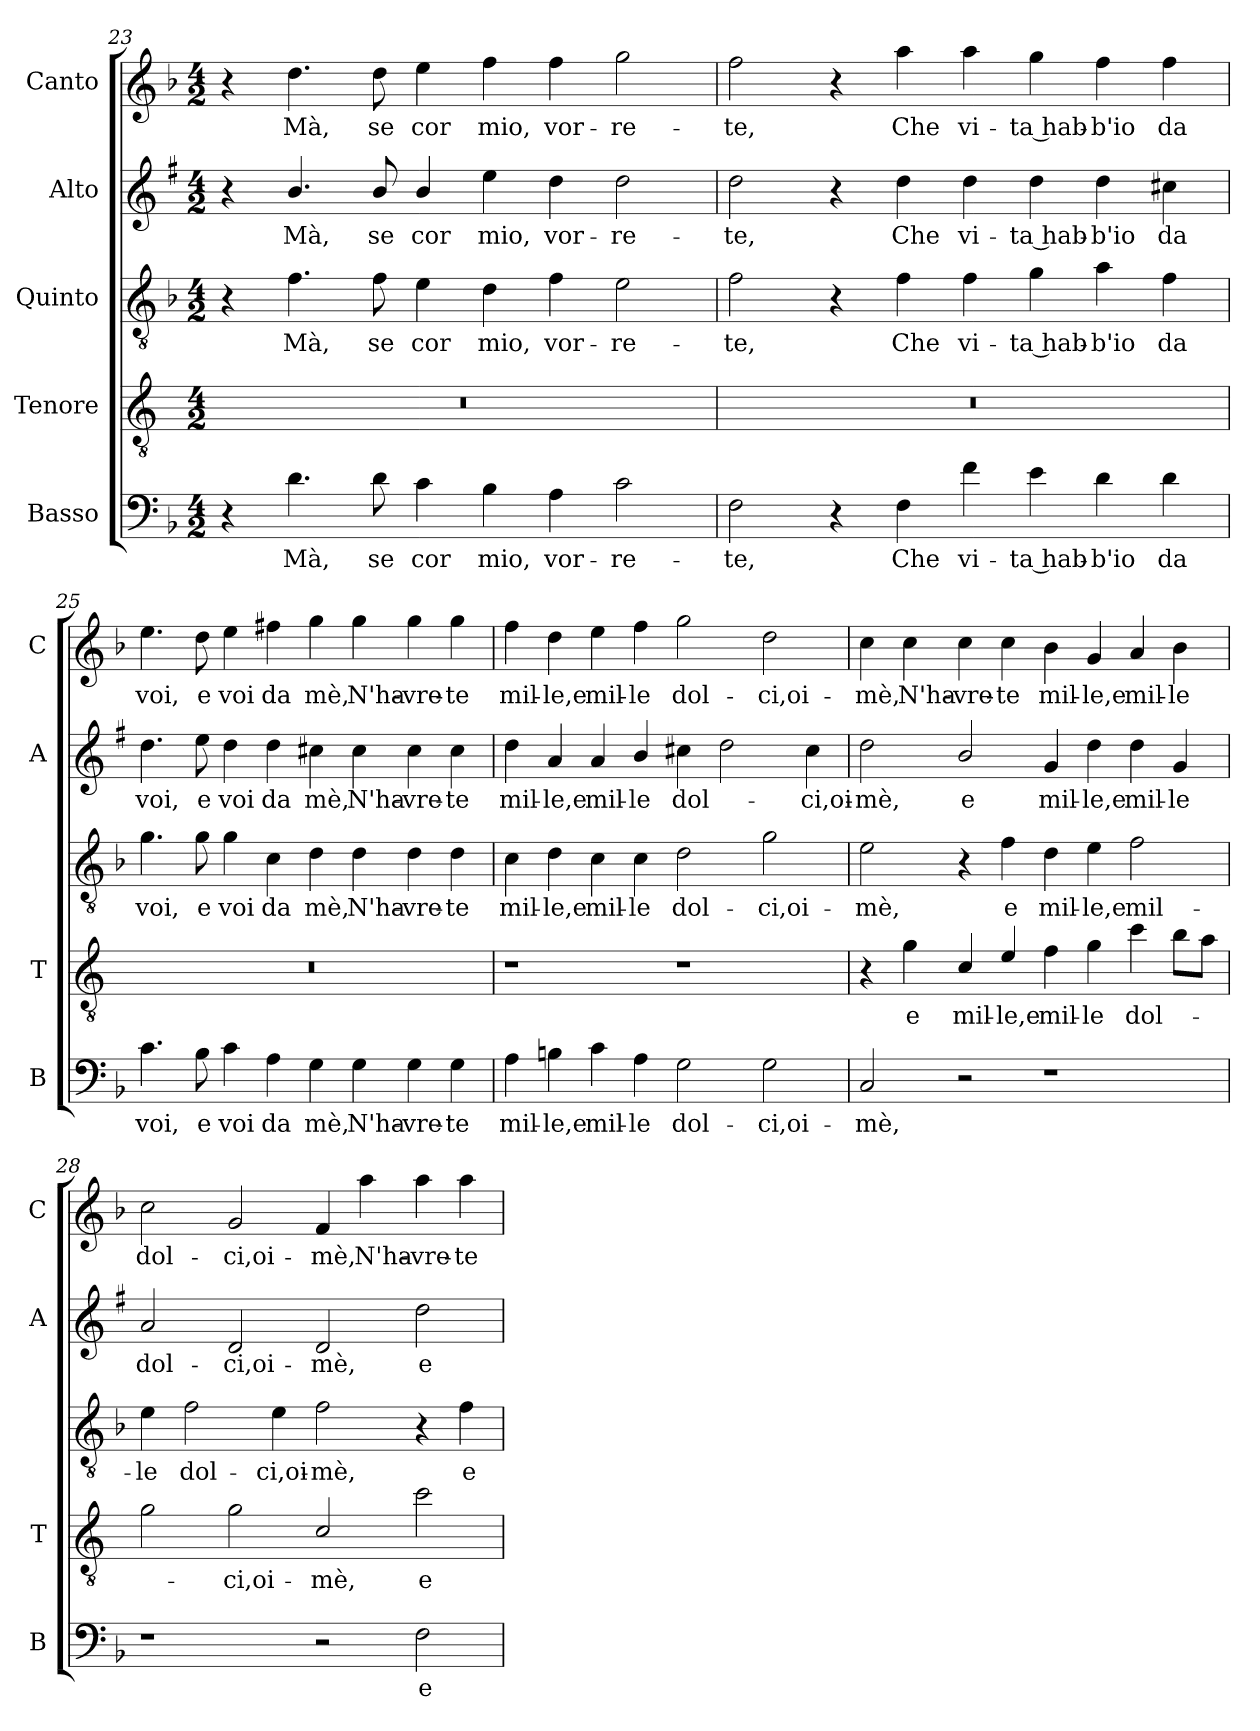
**kern	**text	**kern	**text	**kern	**text	**kern	**text	**kern	**text
*part5	*part5	*part4	*part4	*part3	*part3	*part2	*part2	*part1	*part1
*staff5	*staff5	*staff4	*staff4	*staff3	*staff3	*staff2	*staff2	*staff1	*staff1
*I"Basso	*	*I"Tenore	*	*I"Quinto	*	*I"Alto	*	*I"Canto	*
*I'B	*	*I'T	*	*	*	*I'A	*	*I'C	*
!!LO:LB:g=z
*clefF4	*	*clefGv2	*	*clefGv2	*	*clefG2	*	*clefG2	*
*	*	*ITrd4c7	*	*	*	*ITrd1c2	*	*	*
*k[b-]	*	*k[b-]	*	*k[b-]	*	*k[b-]	*	*k[b-]	*
*F:	*	*F:	*	*F:	*	*F:	*	*F:	*
*M4/2	*	*M4/2	*	*M4/2	*	*M4/2	*	*M4/2	*
=23	=23	=23	=23	=23	=23	=23	=23	=23	=23
4r	.	0r	.	4r	.	4r	.	4r	.
!	!LO:LY:b	!	!	!	!LO:LY:b	!	!LO:LY:b	!	!LO:LY:b
4.d\	Mà,	.	.	4.f\	Mà,	4.a/	Mà,	4.dd\	Mà,
!	!LO:LY:b	!	!	!	!LO:LY:b	!	!LO:LY:b	!	!LO:LY:b
8d\	se	.	.	8f\	se	8a/	se	8dd\	se
!	!LO:LY:b	!	!	!	!LO:LY:b	!	!LO:LY:b	!	!LO:LY:b
4c\	cor	.	.	4e\	cor	4a/	cor	4ee\	cor
!	!LO:LY:b	!	!	!	!LO:LY:b	!	!LO:LY:b	!	!LO:LY:b
4B-\	mio,	.	.	4d\	mio,	4dd\	mio,	4ff\	mio,
!	!LO:LY:b	!	!	!	!LO:LY:b	!	!LO:LY:b	!	!LO:LY:b
4A\	vor-	.	.	4f\	vor-	4cc\	vor-	4ff\	vor-
!	!LO:LY:b	!	!	!	!LO:LY:b	!	!LO:LY:b	!	!LO:LY:b
2c\	-re-	.	.	2e\	-re-	2cc\	-re-	2gg\	-re-
=24	=24	=24	=24	=24	=24	=24	=24	=24	=24
!	!LO:LY:b	!	!	!	!LO:LY:b	!	!LO:LY:b	!	!LO:LY:b
2F\	-te,	0r	.	2f\	-te,	2cc\	-te,	2ff\	-te,
4r	.	.	.	4r	.	4r	.	4r	.
!	!LO:LY:b	!	!	!	!LO:LY:b	!	!LO:LY:b	!	!LO:LY:b
4F\	Che	.	.	4f\	Che	4cc\	Che	4aa\	Che
!	!LO:LY:b	!	!	!	!LO:LY:b	!	!LO:LY:b	!	!LO:LY:b
4f\	vi-	.	.	4f\	vi-	4cc\	vi-	4aa\	vi-
!	!LO:LY:b	!	!	!	!LO:LY:b	!	!LO:LY:b	!	!LO:LY:b
4e\	-ta hab-	.	.	4g\	-ta hab-	4cc\	-ta hab-	4gg\	-ta hab-
!	!LO:LY:b	!	!	!	!LO:LY:b	!	!LO:LY:b	!	!LO:LY:b
4d\	-b'io	.	.	4a\	-b'io	4cc\	-b'io	4ff\	-b'io
!	!LO:LY:b	!	!	!	!LO:LY:b	!	!LO:LY:b	!	!LO:LY:b
4d\	da	.	.	4f\	da	4bn\	da	4ff\	da
=25	=25	=25	=25	=25	=25	=25	=25	=25	=25
!	!LO:LY:b	!	!	!	!LO:LY:b	!	!LO:LY:b	!	!LO:LY:b
4.c\	voi,	0r	.	4.g\	voi,	4.cc\	voi,	4.ee\	voi,
!	!LO:LY:b	!	!	!	!LO:LY:b	!	!LO:LY:b	!	!LO:LY:b
8B-\	e	.	.	8g\	e	8dd\	e	8dd\	e
!	!LO:LY:b	!	!	!	!LO:LY:b	!	!LO:LY:b	!	!LO:LY:b
4c\	voi	.	.	4g\	voi	4cc\	voi	4ee\	voi
!	!LO:LY:b	!	!	!	!LO:LY:b	!	!LO:LY:b	!	!LO:LY:b
4A\	da	.	.	4c\	da	4cc\	da	4ff#X\	da
!	!LO:LY:b	!	!	!	!LO:LY:b	!	!LO:LY:b	!	!LO:LY:b
4G\	mè,	.	.	4d\	mè,	4bn\	mè,	4gg\	mè,
!	!LO:LY:b	!	!	!	!LO:LY:b	!	!LO:LY:b	!	!LO:LY:b
4G\	N'ha-	.	.	4d\	N'ha-	4b\	N'ha-	4gg\	N'ha-
!	!LO:LY:b	!	!	!	!LO:LY:b	!	!LO:LY:b	!	!LO:LY:b
4G\	-vre-	.	.	4d\	-vre-	4b\	-vre-	4gg\	-vre-
!	!LO:LY:b	!	!	!	!LO:LY:b	!	!LO:LY:b	!	!LO:LY:b
4G\	-te	.	.	4d\	-te	4b\	-te	4gg\	-te
!!LO:PB:g=z
=26	=26	=26	=26	=26	=26	=26	=26	=26	=26
!	!LO:LY:b	!	!	!	!LO:LY:b	!	!LO:LY:b	!	!LO:LY:b
4A\	mil-	1r	.	4c\	mil-	4cc\	mil-	4ff\	mil-
!	!LO:LY:b	!	!	!	!LO:LY:b	!	!LO:LY:b	!	!LO:LY:b
4Bn\	-le,e	.	.	4d\	-le,e	4g/	-le,e	4dd\	-le,e
!	!LO:LY:b	!	!	!	!LO:LY:b	!	!LO:LY:b	!	!LO:LY:b
4c\	mil-	.	.	4c\	mil-	4g/	mil-	4ee\	mil-
!	!LO:LY:b	!	!	!	!LO:LY:b	!	!LO:LY:b	!	!LO:LY:b
4A\	-le	.	.	4c\	-le	4a/	-le	4ff\	-le
!	!LO:LY:b	!	!	!	!LO:LY:b	!	!LO:LY:b	!	!LO:LY:b
2G\	dol-	1r	.	2d\	dol-	4bn\	dol-	2gg\	dol-
.	.	.	.	.	.	2cc\	.	.	.
!	!LO:LY:b	!	!	!	!LO:LY:b	!	!	!	!LO:LY:b
2G\	-ci,oi-	.	.	2g\	-ci,oi-	.	.	2dd\	-ci,oi-
!	!	!	!	!	!	!	!LO:LY:b	!	!
.	.	.	.	.	.	4b\	-ci,oi-	.	.
=27	=27	=27	=27	=27	=27	=27	=27	=27	=27
!	!LO:LY:b	!	!	!	!LO:LY:b	!	!LO:LY:b	!	!LO:LY:b
2C/	-mè,	4r	.	2e\	-mè,	2cc\	-mè,	4cc\	-mè,
!	!	!	!LO:LY:b	!	!	!	!	!	!LO:LY:b
.	.	4c\	e	.	.	.	.	4cc\	N'ha-
!	!	!	!LO:LY:b	!	!	!	!LO:LY:b	!	!LO:LY:b
2r	.	4F/	mil-	4r	.	2a/	e	4cc\	-vre-
!	!	!	!LO:LY:b	!	!LO:LY:b	!	!	!	!LO:LY:b
.	.	4A/	-le,e	4f\	e	.	.	4cc\	-te
!	!	!	!LO:LY:b	!	!LO:LY:b	!	!LO:LY:b	!	!LO:LY:b
1r	.	4B-\	mil-	4d\	mil-	4f/	mil-	4b-\	mil-
!	!	!	!LO:LY:b	!	!LO:LY:b	!	!LO:LY:b	!	!LO:LY:b
.	.	4c\	-le	4e\	-le,e	4cc\	-le,e	4g/	-le,e
!	!	!	!LO:LY:b	!	!LO:LY:b	!	!LO:LY:b	!	!LO:LY:b
.	.	4f\	dol-	2f\	mil-	4cc\	mil-	4a/	mil-
!	!	!	!	!	!	!	!LO:LY:b	!	!LO:LY:b
.	.	8e\L	.	.	.	4f/	-le	4b-\	-le
.	.	8d\J	.	.	.	.	.	.	.
=28	=28	=28	=28	=28	=28	=28	=28	=28	=28
!	!	!	!	!	!LO:LY:b	!	!LO:LY:b	!	!LO:LY:b
1r	.	2c\	.	4e\	-le	2g/	dol-	2cc\	dol-
!	!	!	!	!	!LO:LY:b	!	!	!	!
.	.	.	.	2f\	dol-	.	.	.	.
!	!	!	!LO:LY:b	!	!	!	!LO:LY:b	!	!LO:LY:b
.	.	2c\	-ci,oi-	.	.	2c/	-ci,oi-	2g/	-ci,oi-
!	!	!	!	!	!LO:LY:b	!	!	!	!
.	.	.	.	4e\	-ci,oi-	.	.	.	.
!	!	!	!LO:LY:b	!	!LO:LY:b	!	!LO:LY:b	!	!LO:LY:b
2r	.	2F/	-mè,	2f\	-mè,	2c/	-mè,	4f/	-mè,
!	!	!	!	!	!	!	!	!	!LO:LY:b
.	.	.	.	.	.	.	.	4aa\	N'ha-
!	!LO:LY:b	!	!LO:LY:b	!	!	!	!LO:LY:b	!	!LO:LY:b
2F\	e	2f\	e	4r	.	2cc\	e	4aa\	-vre-
!	!	!	!	!	!LO:LY:b	!	!	!	!LO:LY:b
.	.	.	.	4f\	e	.	.	4aa\	-te
=	=	=	=	=	=	=	=	=	=
*-	*-	*-	*-	*-	*-	*-	*-	*-	*-
